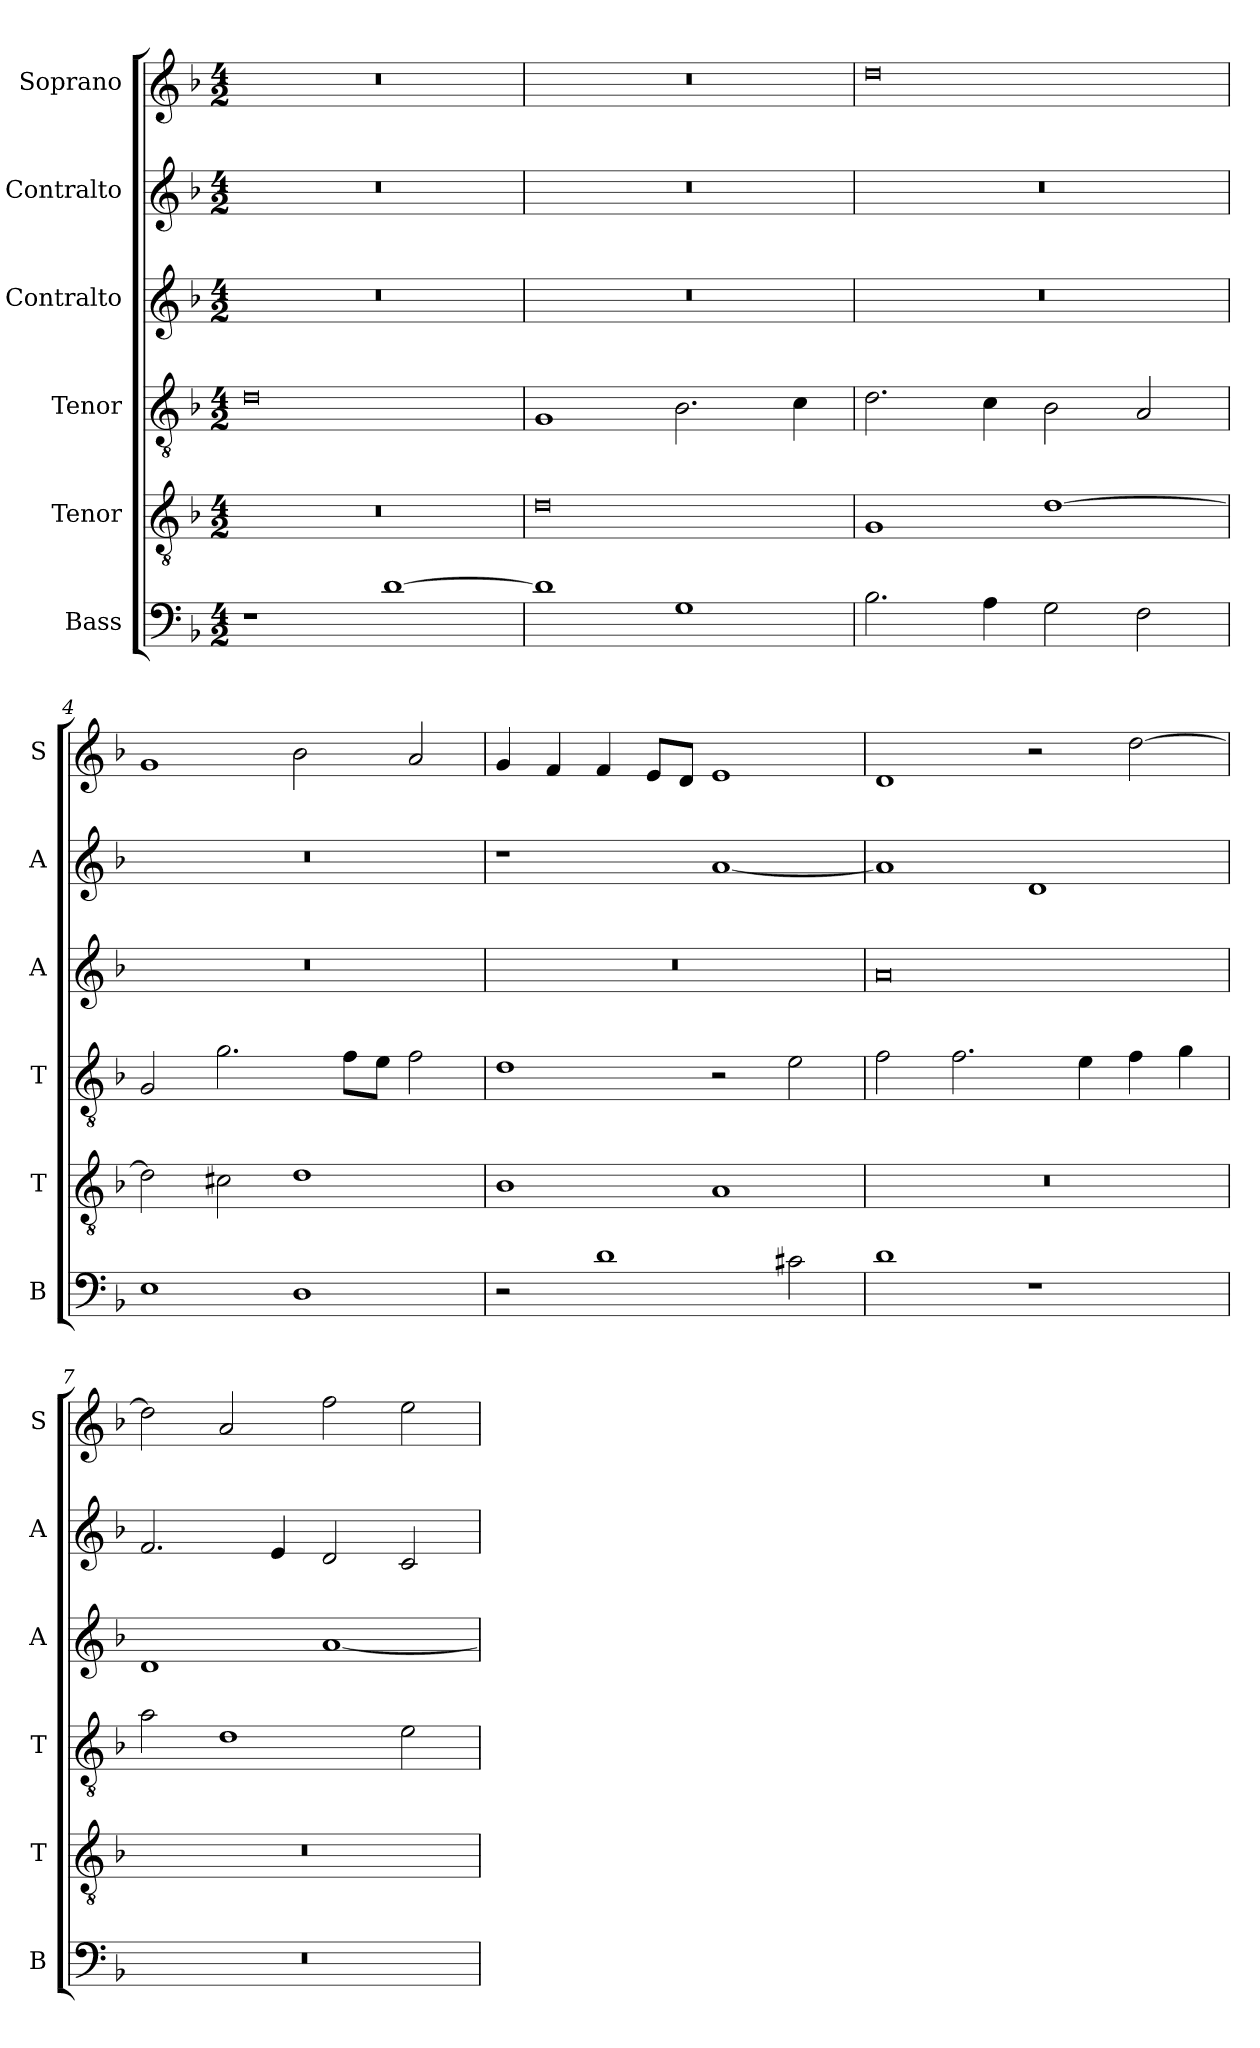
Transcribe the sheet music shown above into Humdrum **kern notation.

**kern	**kern	**kern	**kern	**kern	**kern
*part6	*part5	*part4	*part3	*part2	*part1
*staff6	*staff5	*staff4	*staff3	*staff2	*staff1
*I"Bass	*I"Tenor	*I"Tenor	*I"Contralto	*I"Contralto	*I"Soprano
*I'B	*I'T	*I'T	*I'A	*I'A	*I'S
*clefF4	*clefGv2	*clefGv2	*clefG2	*clefG2	*clefG2
*k[b-]	*k[b-]	*k[b-]	*k[b-]	*k[b-]	*k[b-]
*D:aeo	*D:aeo	*D:aeo	*D:aeo	*D:aeo	*D:aeo
*M4/2	*M4/2	*M4/2	*M4/2	*M4/2	*M4/2
=1	=1	=1	=1	=1	=1
1r	0r	0d	0r	0r	0r
[1d	.	.	.	.	.
=2	=2	=2	=2	=2	=2
1d]	0d	1G	0r	0r	0r
1G	.	2.B-	.	.	.
.	.	4c	.	.	.
=3	=3	=3	=3	=3	=3
2.B-	1G	2.d	0r	0r	0dd
4A	.	4c	.	.	.
2G	[1d	2B-	.	.	.
2F	.	2A	.	.	.
=4	=4	=4	=4	=4	=4
1E	2d]	2G	0r	0r	1g
.	2c#X	2.g	.	.	.
1D	1d	.	.	.	2b-
.	.	8f\L	.	.	.
.	.	8e\J	.	.	.
.	.	2f	.	.	2a
=5	=5	=5	=5	=5	=5
2r	1B-	1d	0r	1r	4g
.	.	.	.	.	4f
1d	.	.	.	.	4f
.	.	.	.	.	8e/L
.	.	.	.	.	8d/J
.	1A	2r	.	[1a	1e
2c#X	.	2e	.	.	.
=6	=6	=6	=6	=6	=6
1d	0r	2f	0a	1a]	1d
.	.	2.f	.	.	.
1r	.	.	.	1d	2r
.	.	4e	.	.	.
.	.	4f	.	.	[2dd
.	.	4g	.	.	.
=7	=7	=7	=7	=7	=7
0r	0r	2a	1d	2.f	2dd]
.	.	1d	.	.	2a
.	.	.	.	4e	.
.	.	.	[1a	2d	2ff
.	.	2e	.	2c	2ee
=	=	=	=	=	=
*-	*-	*-	*-	*-	*-
